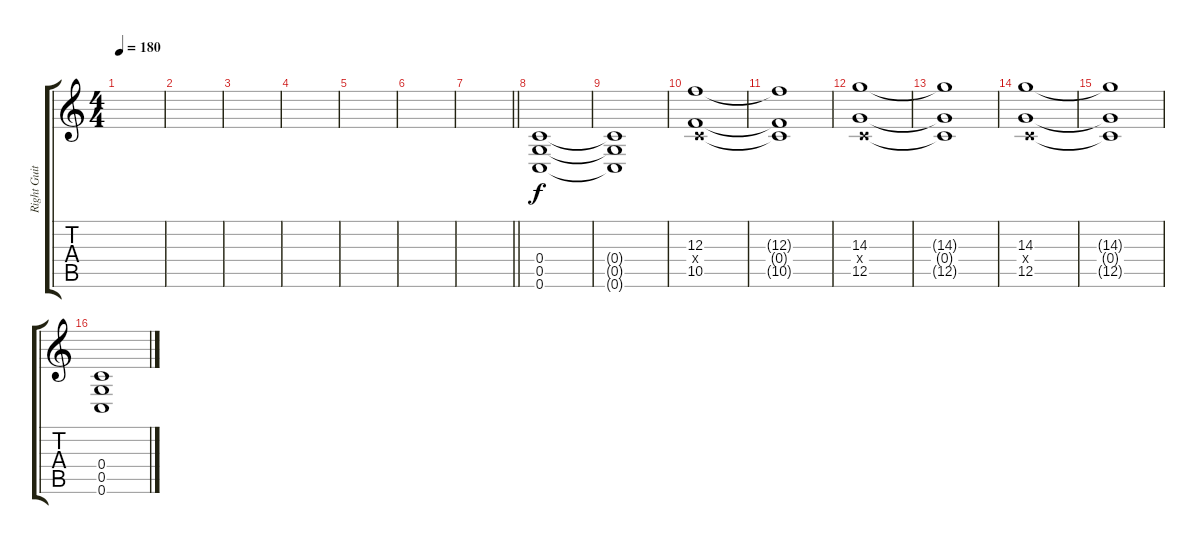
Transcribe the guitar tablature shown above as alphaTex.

\track ("Right Guitar" "Right Guit") {instrument overdrivenguitar}
\staff {score tabs}
\tuning (D4 A3 F3 C3 G2 C2) {hide}
\ts (4 4)
\tempo 180
\clef g2
\ks c
|
|
|
|
|
|
\barLineRight lightlight
|
\section ("" "")
(0.4 0.5 0.6).1{volume 13} |
(0.4{t} 0.5{t} 0.6{t}).1 |
(12.3 0.4{x} 10.5).1 |
(12.3{t} 0.4{t} 10.5{t}).1 |
(14.3 0.4{x} 12.5).1 |
(14.3{t} 0.4{t} 12.5{t}).1 |
(14.3 0.4{x} 12.5).1 |
(14.3{t} 0.4{t} 12.5{t}).1 |
(0.4 0.5 0.6).1{volume 13}
